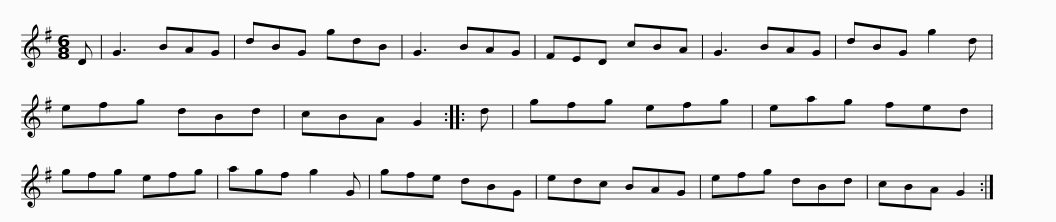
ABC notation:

X:1
L:1/8
M:6/8
I:linebreak $
K:G
V:1 treble
V:1
 D | G3 BAG | dBG gdB | G3 BAG | FED cBA | %5
 G3 BAG | dBG g2 d | efg dBd | cBA G2 ::$ d | %10
 gfg efg | eag fed | gfg efg | agf g2 G | gfe dBG | %15
 edc BAG | efg dBd |$ cBA G2 :| %18
